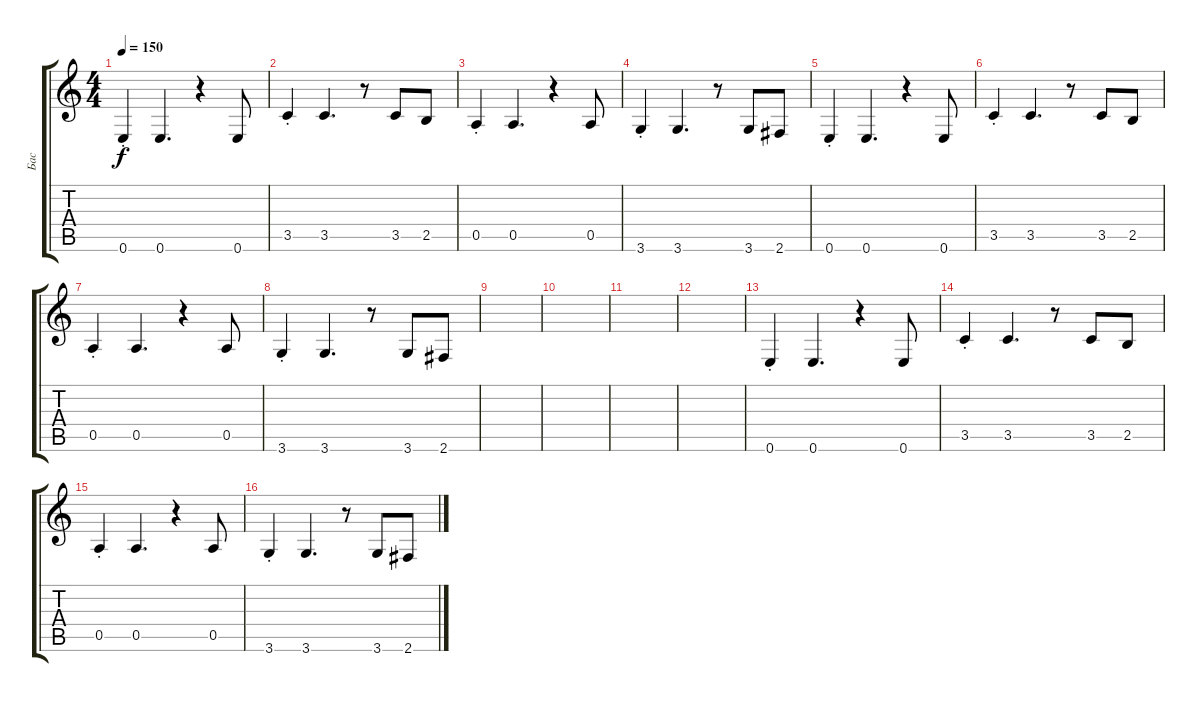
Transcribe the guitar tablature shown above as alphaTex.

\track ("Бас" "Бас") {instrument acousticbass}
\staff {score tabs}
\tuning (E4 B3 G3 D3 A2 E2) {hide}
\ts (4 4)
\tempo 150
\clef g2
\ks c
0.6{st}.4{dy f} 0.6.4{d} r.4 0.6.8 |
3.5{st}.4 3.5.4{d} r.8 3.5.8 2.5.8 |
0.5{st}.4 0.5.4{d} r.4 0.5.8 |
3.6{st}.4 3.6.4{d} r.8 3.6.8 2.6.8 |
0.6{st}.4 0.6.4{d} r.4 0.6.8 |
3.5{st}.4 3.5.4{d} r.8 3.5.8 2.5.8 |
0.5{st}.4 0.5.4{d} r.4 0.5.8 |
3.6{st}.4 3.6.4{d} r.8 3.6.8 2.6.8 |
|
|
|
|
0.6{st}.4 0.6.4{d} r.4 0.6.8 |
3.5{st}.4 3.5.4{d} r.8 3.5.8 2.5.8 |
0.5{st}.4 0.5.4{d} r.4 0.5.8 |
3.6{st}.4 3.6.4{d} r.8 3.6.8 2.6.8
